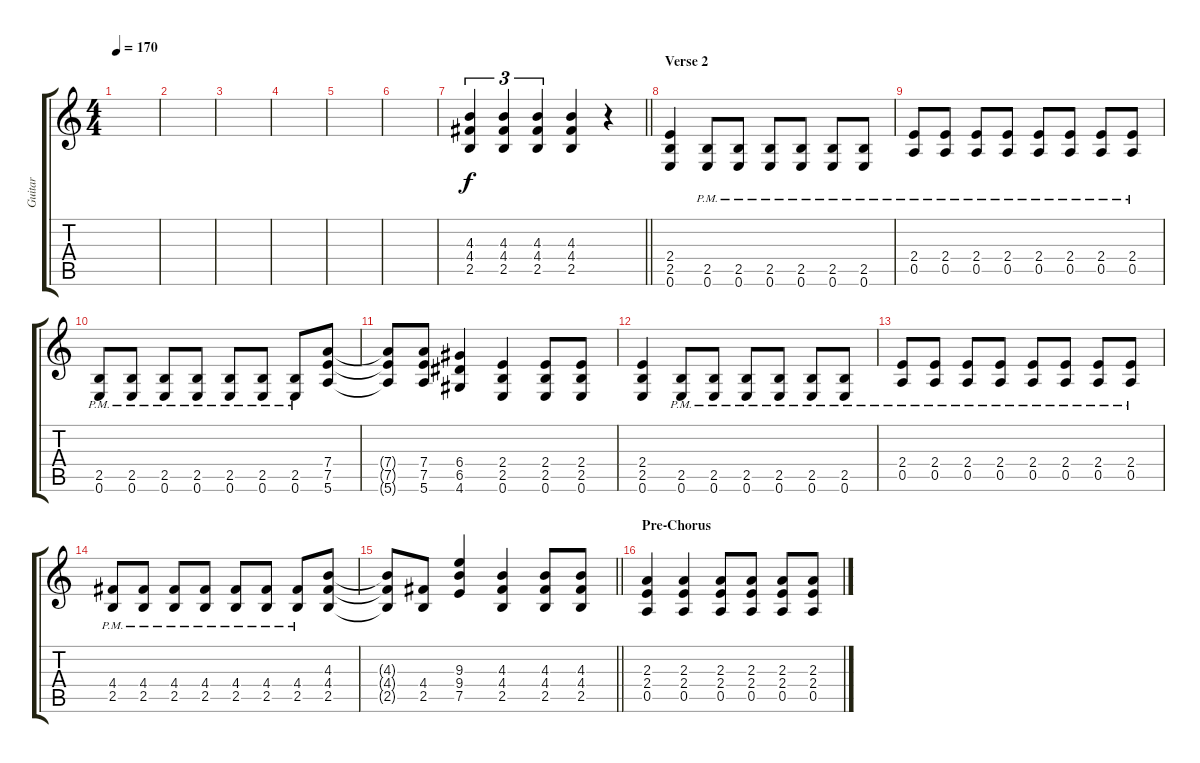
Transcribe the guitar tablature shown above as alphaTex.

\track ("Guitar" "Guitar") {instrument distortionguitar}
\staff {score tabs}
\tuning (E4 B3 G3 D3 A2 E2) {hide}
\ts (4 4)
\tempo 170
\clef g2
\ks c
|
|
|
|
|
|
\barLineRight lightlight
(4.3 4.4 2.5).4{tu (3 2)} (4.3 4.4 2.5).4{tu (3 2)} (4.3 4.4 2.5).4{tu (3 2)} (4.3 4.4 2.5).4 r.4 |
\section ("" "Verse 2")
(2.4 2.5 0.6).4 (2.5{pm} 0.6{pm}).8 (2.5{pm} 0.6{pm}).8 (2.5{pm} 0.6{pm}).8 (2.5{pm} 0.6{pm}).8 (2.5{pm} 0.6{pm}).8 (2.5{pm} 0.6{pm}).8 |
(2.4{pm} 0.5{pm}).8 (2.4{pm} 0.5{pm}).8 (2.4{pm} 0.5{pm}).8 (2.4{pm} 0.5{pm}).8 (2.4{pm} 0.5{pm}).8 (2.4{pm} 0.5{pm}).8 (2.4{pm} 0.5{pm}).8 (2.4{pm} 0.5{pm}).8 |
(2.5{pm} 0.6{pm}).8 (2.5{pm} 0.6{pm}).8 (2.5{pm} 0.6{pm}).8 (2.5{pm} 0.6{pm}).8 (2.5{pm} 0.6{pm}).8 (2.5{pm} 0.6{pm}).8 (2.5{pm} 0.6{pm}).8 (7.4 7.5 5.6).8 |
(7.4{t} 7.5{t} 5.6{t}).8 (7.4 7.5 5.6).8 (6.4 6.5 4.6).4 (2.4 2.5 0.6).4 (2.4 2.5 0.6).8 (2.4 2.5 0.6).8 |
(2.4 2.5 0.6).4 (2.5{pm} 0.6{pm}).8 (2.5{pm} 0.6{pm}).8 (2.5{pm} 0.6{pm}).8 (2.5{pm} 0.6{pm}).8 (2.5{pm} 0.6{pm}).8 (2.5{pm} 0.6{pm}).8 |
(2.4{pm} 0.5{pm}).8 (2.4{pm} 0.5{pm}).8 (2.4{pm} 0.5{pm}).8 (2.4{pm} 0.5{pm}).8 (2.4{pm} 0.5{pm}).8 (2.4{pm} 0.5{pm}).8 (2.4{pm} 0.5{pm}).8 (2.4{pm} 0.5{pm}).8 |
(4.4{pm} 2.5{pm}).8 (4.4{pm} 2.5{pm}).8 (4.4{pm} 2.5{pm}).8 (4.4{pm} 2.5{pm}).8 (4.4{pm} 2.5{pm}).8 (4.4{pm} 2.5{pm}).8 (4.4{pm} 2.5{pm}).8 (4.3 4.4 2.5).8 |
\barLineRight lightlight
(4.3{t} 4.4{t} 2.5{t}).8 (4.4 2.5).8 (9.3 9.4 7.5).4 (4.3 4.4 2.5).4 (4.3 4.4 2.5).8 (4.3 4.4 2.5).8 |
\section ("" "Pre-Chorus")
(2.3 2.4 0.5).4 (2.3 2.4 0.5).4 (2.3 2.4 0.5).8 (2.3 2.4 0.5).8 (2.3 2.4 0.5).8 (2.3 2.4 0.5).8
